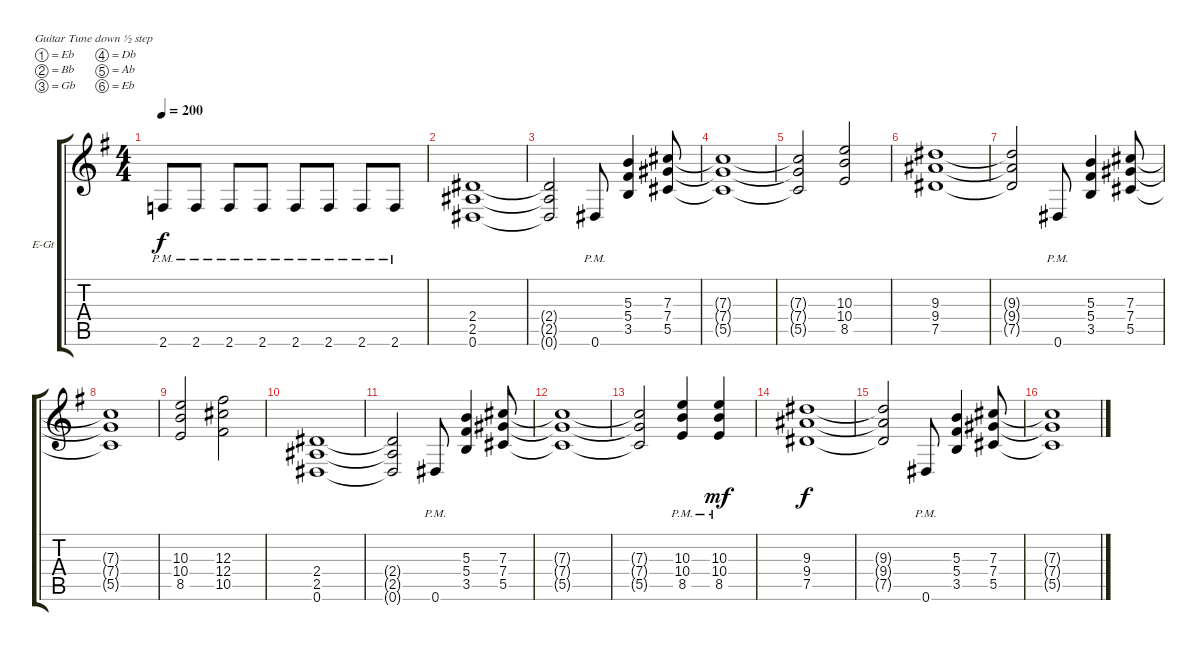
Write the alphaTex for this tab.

\bracketExtendMode groupsimilarinstruments
\firstSystemTrackNameOrientation horizontal
\otherSystemsTrackNameOrientation horizontal
\track ("Michael Paget" "E-Gt") {instrument distortionguitar}
\staff {score tabs}
\tuning (Eb4 Bb3 Gb3 Db3 Ab2 Eb2)
\ts (4 4)
\tempo 200
\clef g2
\ks g
2.6{pm}.8{dy f} 2.6{pm}.8 2.6{pm}.8 2.6{pm}.8 2.6{pm}.8 2.6{pm}.8 2.6{pm}.8 2.6{pm}.8 |
(2.4 0.6 2.5).1 |
(2.4{t} 2.5{t} 0.6{t}).2 0.6{pm}.8 (5.3 5.4 3.5).4 (7.3 7.4 5.5).8 |
(7.3{t} 7.4{t} 5.5{t}).1 |
(7.3{t} 7.4{t} 5.5{t}).2 (10.3 10.4 8.5).2 |
(9.3 9.4 7.5).1 |
(9.3{t} 9.4{t} 7.5{t}).2 0.6{pm}.8 (5.3 5.4 3.5).4 (7.3 7.4 5.5).8 |
(7.3{t} 7.4{t} 5.5{t}).1 |
(10.3 10.4 8.5).2 (12.3 12.4 10.5).2 |
(2.4 2.5 0.6).1 |
(2.4{t} 2.5{t} 0.6{t}).2 0.6{pm}.8 (5.3 5.4 3.5).4 (7.3 7.4 5.5).8 |
(7.3{t} 7.4{t} 5.5{t}).1 |
(7.3{t} 7.4{t} 5.5{t}).2 (10.3{pm} 10.4{pm} 8.5{pm}).4 (8.5{pm} 10.4{pm} 10.3{pm}).4{dy mf} |
(9.3 9.4 7.5).1{dy f} |
(9.3{t} 9.4{t} 7.5{t}).2 0.6{pm}.8 (5.3 5.4 3.5).4 (7.3 7.4 5.5).8 |
(7.3{t} 7.4{t} 5.5{t}).1
